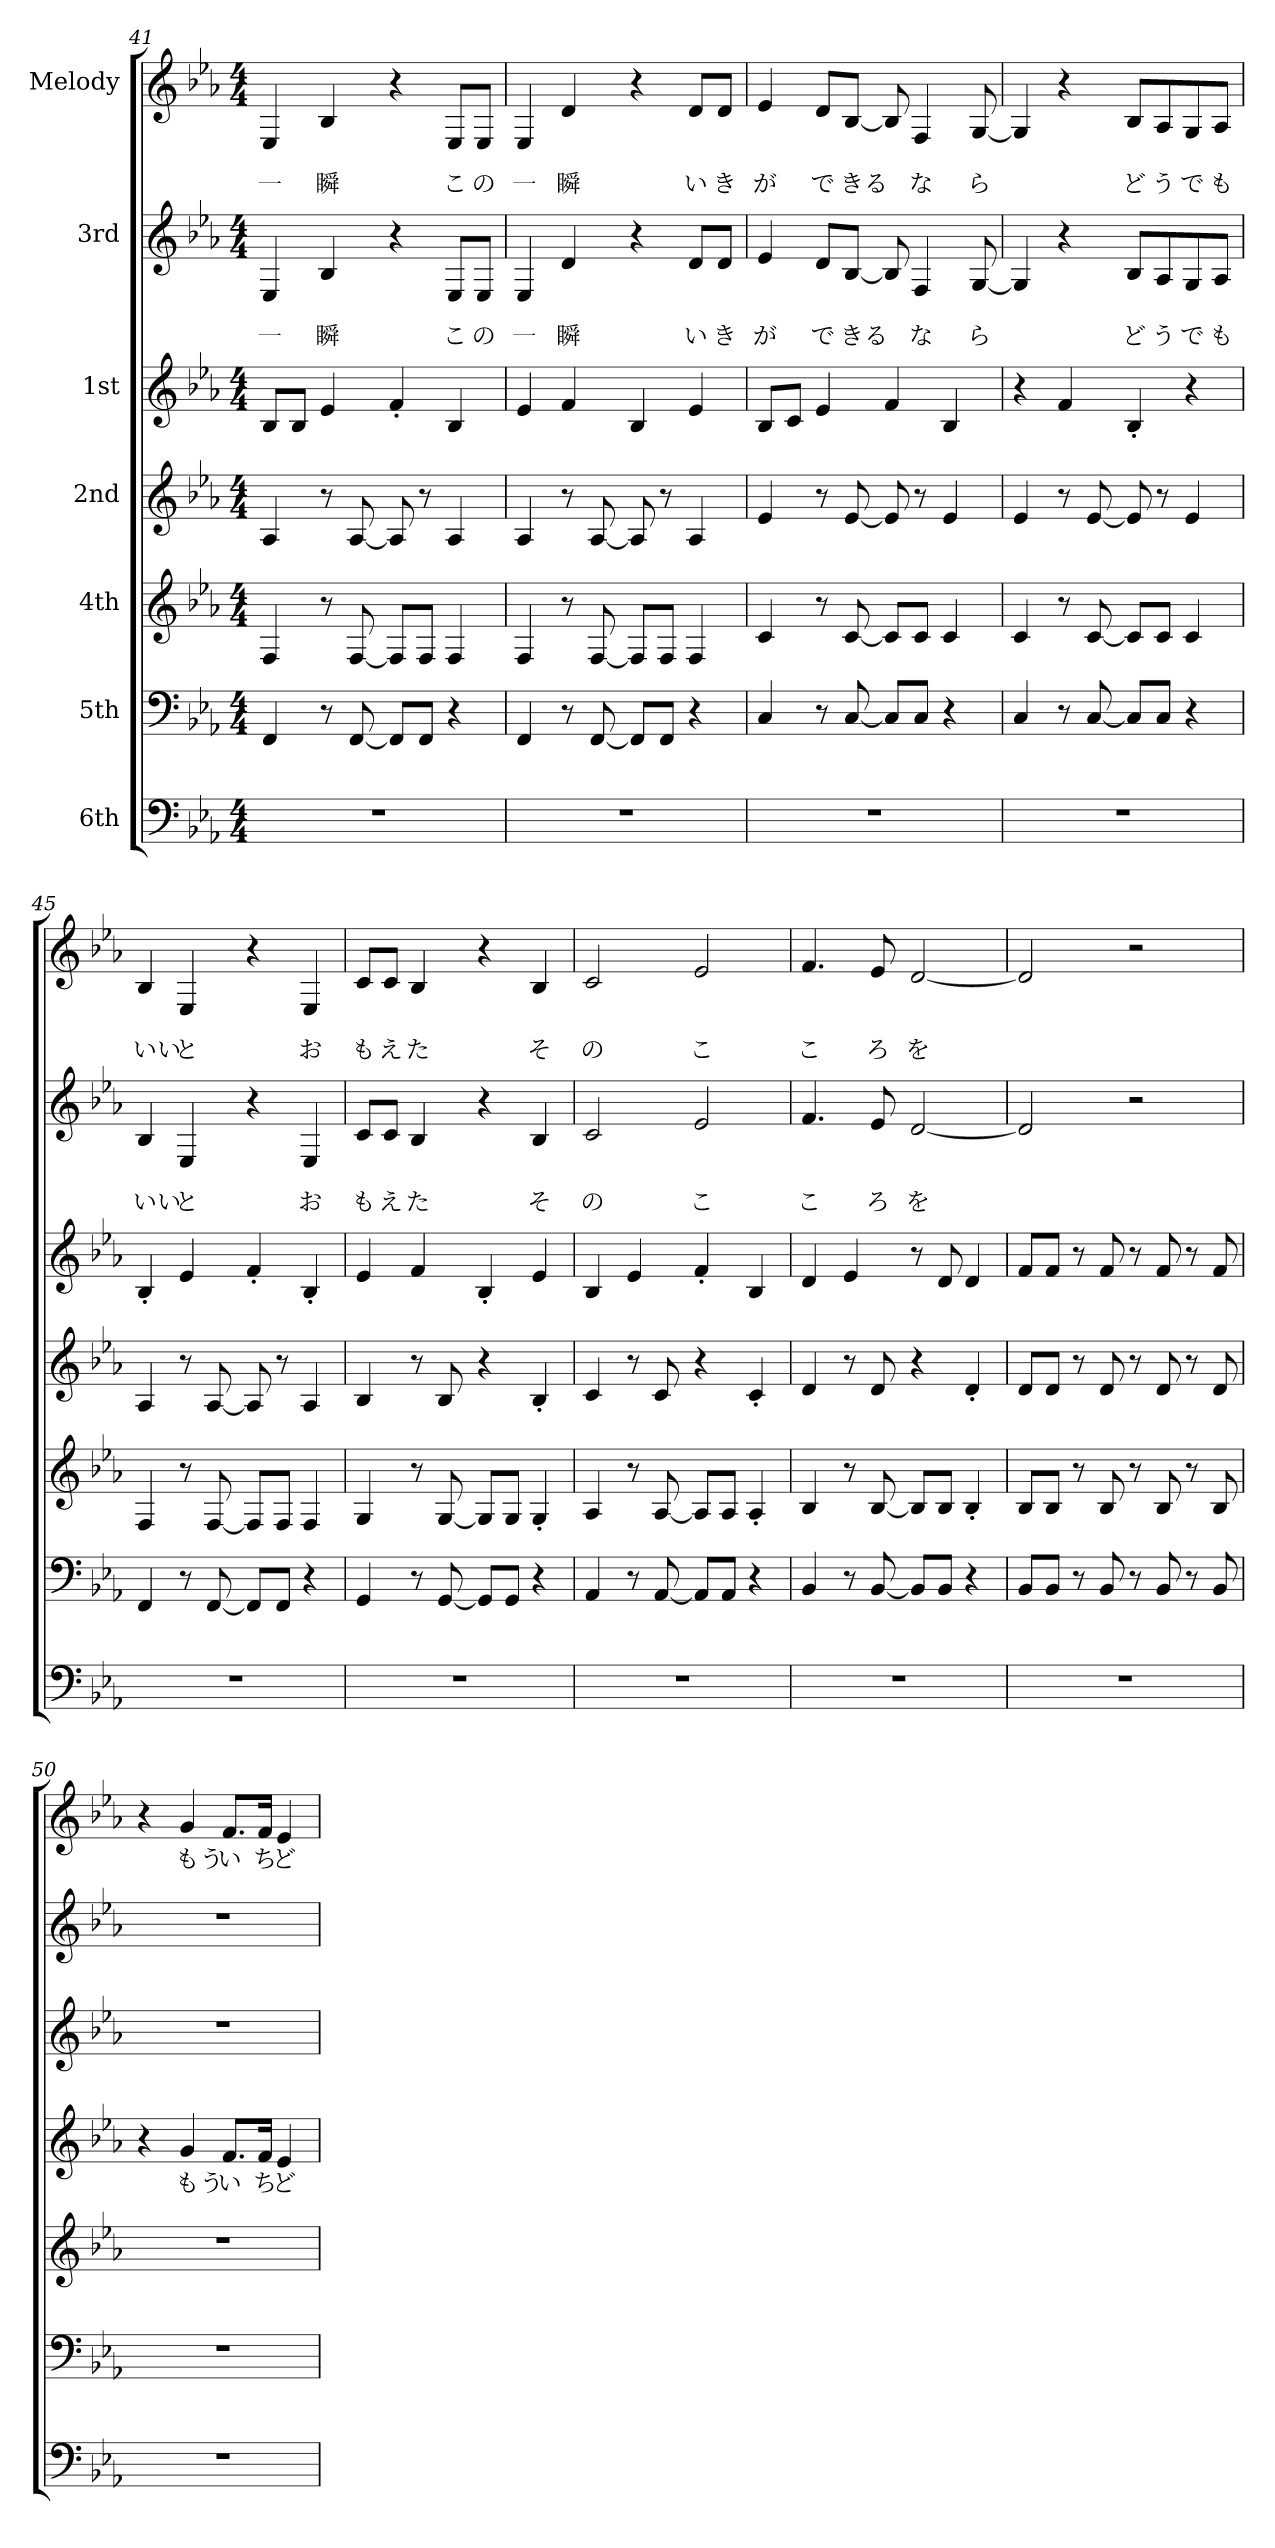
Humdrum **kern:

**kern	**kern	**kern	**kern	**text	**kern	**kern	**text	**text	**kern	**text	**text
*part7	*part6	*part5	*part4	*part4	*part3	*part2	*part2	*part2	*part1	*part1	*part1
*staff7	*staff6	*staff5	*staff4	*staff4	*staff3	*staff2	*staff2	*staff2	*staff1	*staff1	*staff1
*I"6th	*I"5th	*I"4th	*I"2nd	*	*I"1st	*I"3rd	*	*	*I"Melody	*	*
*clefF4	*clefF4	*clefG2	*clefG2	*	*clefG2	*clefG2	*	*	*clefG2	*	*
*k[b-e-a-]	*k[b-e-a-]	*k[b-e-a-]	*k[b-e-a-]	*	*k[b-e-a-]	*k[b-e-a-]	*	*	*k[b-e-a-]	*	*
*M4/4	*M4/4	*M4/4	*M4/4	*	*M4/4	*M4/4	*	*	*M4/4	*	*
=41	=41	=41	=41	=41	=41	=41	=41	=41	=41	=41	=41
1r	4FF	4F	4A-	.	8B-L	4E-	.	一	4E-	.	一
.	.	.	.	.	8B-J	.	.	.	.	.	.
.	8r	8r	8r	.	4e-	4B-	.	瞬	4B-	.	瞬
.	[8FF	[8F	[8A-	.	.	.	.	.	.	.	.
.	8FFL]	8FL]	8A-]	.	4f'	4r	.	.	4r	.	.
.	8FFJ	8FJ	8r	.	.	.	.	.	.	.	.
.	4r	4F	4A-	.	4B-	8E-L	.	こ	8E-L	.	こ
.	.	.	.	.	.	8E-J	.	の	8E-J	.	の
=42	=42	=42	=42	=42	=42	=42	=42	=42	=42	=42	=42
1r	4FF	4F	4A-	.	4e-	4E-	.	一	4E-	.	一
.	8r	8r	8r	.	4f	4d	.	瞬	4d	.	瞬
.	[8FF	[8F	[8A-	.	.	.	.	.	.	.	.
.	8FFL]	8FL]	8A-]	.	4B-	4r	.	.	4r	.	.
.	8FFJ	8FJ	8r	.	.	.	.	.	.	.	.
.	4r	4F	4A-	.	4e-	8dL	.	い	8dL	.	い
.	.	.	.	.	.	8dJ	.	き	8dJ	.	き
=43	=43	=43	=43	=43	=43	=43	=43	=43	=43	=43	=43
1r	4C	4c	4e-	.	8B-L	4e-	.	が	4e-	.	が
.	.	.	.	.	8cJ	.	.	.	.	.	.
.	8r	8r	8r	.	4e-	8dL	.	で	8dL	.	で
.	[8C	[8c	[8e-	.	.	[8B-J	.	きる	[8B-J	.	きる
.	8CL]	8cL]	8e-]	.	4f	8B-]	.	.	8B-]	.	.
.	8CJ	8cJ	8r	.	.	4F	.	な	4F	.	な
.	4r	4c	4e-	.	4B-	.	.	.	.	.	.
.	.	.	.	.	.	[8G	.	ら	[8G	.	ら
=44	=44	=44	=44	=44	=44	=44	=44	=44	=44	=44	=44
1r	4C	4c	4e-	.	4r	4G]	.	.	4G]	.	.
.	8r	8r	8r	.	4f	4r	.	.	4r	.	.
.	[8C	[8c	[8e-	.	.	.	.	.	.	.	.
.	8CL]	8cL]	8e-]	.	4B-'	8B-L	.	ど	8B-L	.	ど
.	8CJ	8cJ	8r	.	.	8A-	.	う	8A-	.	う
.	4r	4c	4e-	.	4r	8G	.	で	8G	.	で
.	.	.	.	.	.	8A-J	.	も	8A-J	.	も
=45	=45	=45	=45	=45	=45	=45	=45	=45	=45	=45	=45
1r	4FF	4F	4A-	.	4B-'	4B-	.	いい	4B-	.	いい
.	8r	8r	8r	.	4e-	4E-	.	と	4E-	.	と
.	[8FF	[8F	[8A-	.	.	.	.	.	.	.	.
.	8FFL]	8FL]	8A-]	.	4f'	4r	.	.	4r	.	.
.	8FFJ	8FJ	8r	.	.	.	.	.	.	.	.
.	4r	4F	4A-	.	4B-'	4E-	.	お	4E-	.	お
=46	=46	=46	=46	=46	=46	=46	=46	=46	=46	=46	=46
1r	4GG	4G	4B-	.	4e-	8cL	.	も	8cL	.	も
.	.	.	.	.	.	8cJ	.	え	8cJ	.	え
.	8r	8r	8r	.	4f	4B-	.	た	4B-	.	た
.	[8GG	[8G	8B-	.	.	.	.	.	.	.	.
.	8GGL]	8GL]	4r	.	4B-'	4r	.	.	4r	.	.
.	8GGJ	8GJ	.	.	.	.	.	.	.	.	.
.	4r	4G'	4B-'	.	4e-	4B-	.	そ	4B-	.	そ
=47	=47	=47	=47	=47	=47	=47	=47	=47	=47	=47	=47
1r	4AA-	4A-	4c	.	4B-	2c	.	の	2c	.	の
.	8r	8r	8r	.	4e-	.	.	.	.	.	.
.	[8AA-	[8A-	8c	.	.	.	.	.	.	.	.
.	8AA-L]	8A-L]	4r	.	4f'	2e-	.	こ	2e-	.	こ
.	8AA-J	8A-J	.	.	.	.	.	.	.	.	.
.	4r	4A-'	4c'	.	4B-	.	.	.	.	.	.
=48	=48	=48	=48	=48	=48	=48	=48	=48	=48	=48	=48
1r	4BB-	4B-	4d	.	4d	4.f	.	こ	4.f	.	こ
.	8r	8r	8r	.	4e-	.	.	.	.	.	.
.	[8BB-	[8B-	8d	.	.	8e-	.	ろ	8e-	.	ろ
.	8BB-L]	8B-L]	4r	.	8r	[2d	.	を	[2d	.	を
.	8BB-J	8B-J	.	.	8d	.	.	.	.	.	.
.	4r	4B-'	4d'	.	4d	.	.	.	.	.	.
=49	=49	=49	=49	=49	=49	=49	=49	=49	=49	=49	=49
1r	8BB-L	8B-L	8dL	.	8fL	2d]	.	.	2d]	.	.
.	8BB-J	8B-J	8dJ	.	8fJ	.	.	.	.	.	.
.	8r	8r	8r	.	8r	.	.	.	.	.	.
.	8BB-	8B-	8d	.	8f	.	.	.	.	.	.
.	8r	8r	8r	.	8r	2r	.	.	2r	.	.
.	8BB-	8B-	8d	.	8f	.	.	.	.	.	.
.	8r	8r	8r	.	8r	.	.	.	.	.	.
.	8BB-	8B-	8d	.	8f	.	.	.	.	.	.
=50	=50	=50	=50	=50	=50	=50	=50	=50	=50	=50	=50
1r	1r	1r	4r	.	1r	1r	.	.	4r	.	.
.	.	.	4g	もう	.	.	.	.	4g	もう	.
.	.	.	8.fL	い	.	.	.	.	8.fL	い	.
.	.	.	16fJk	ち	.	.	.	.	16fJk	ち	.
.	.	.	4e-	ど	.	.	.	.	4e-	ど	.
=	=	=	=	=	=	=	=	=	=	=	=
*-	*-	*-	*-	*-	*-	*-	*-	*-	*-	*-	*-
